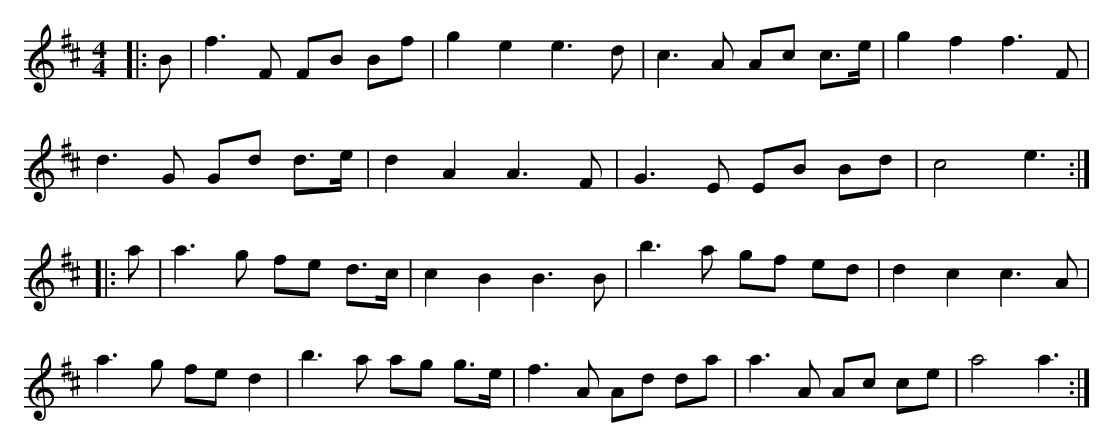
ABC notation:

X:1
M:4/4
K:D
|:B|f3F FB Bf|g2 e2 e3d|c3A Ac c3/2e/|g2 f2 f3F|
d3G Gd d3/2e/|d2 A2 A3F|G3E EB Bd|c4 e3:|
|:a|a3g fe d3/2c/|c2 B2 B3B|b3a gf ed|d2 c2 c3A|
a3g fe d2|b3a ag g3/2e/|f3A Ad da|a3A Ac ce|a4 a3:|
